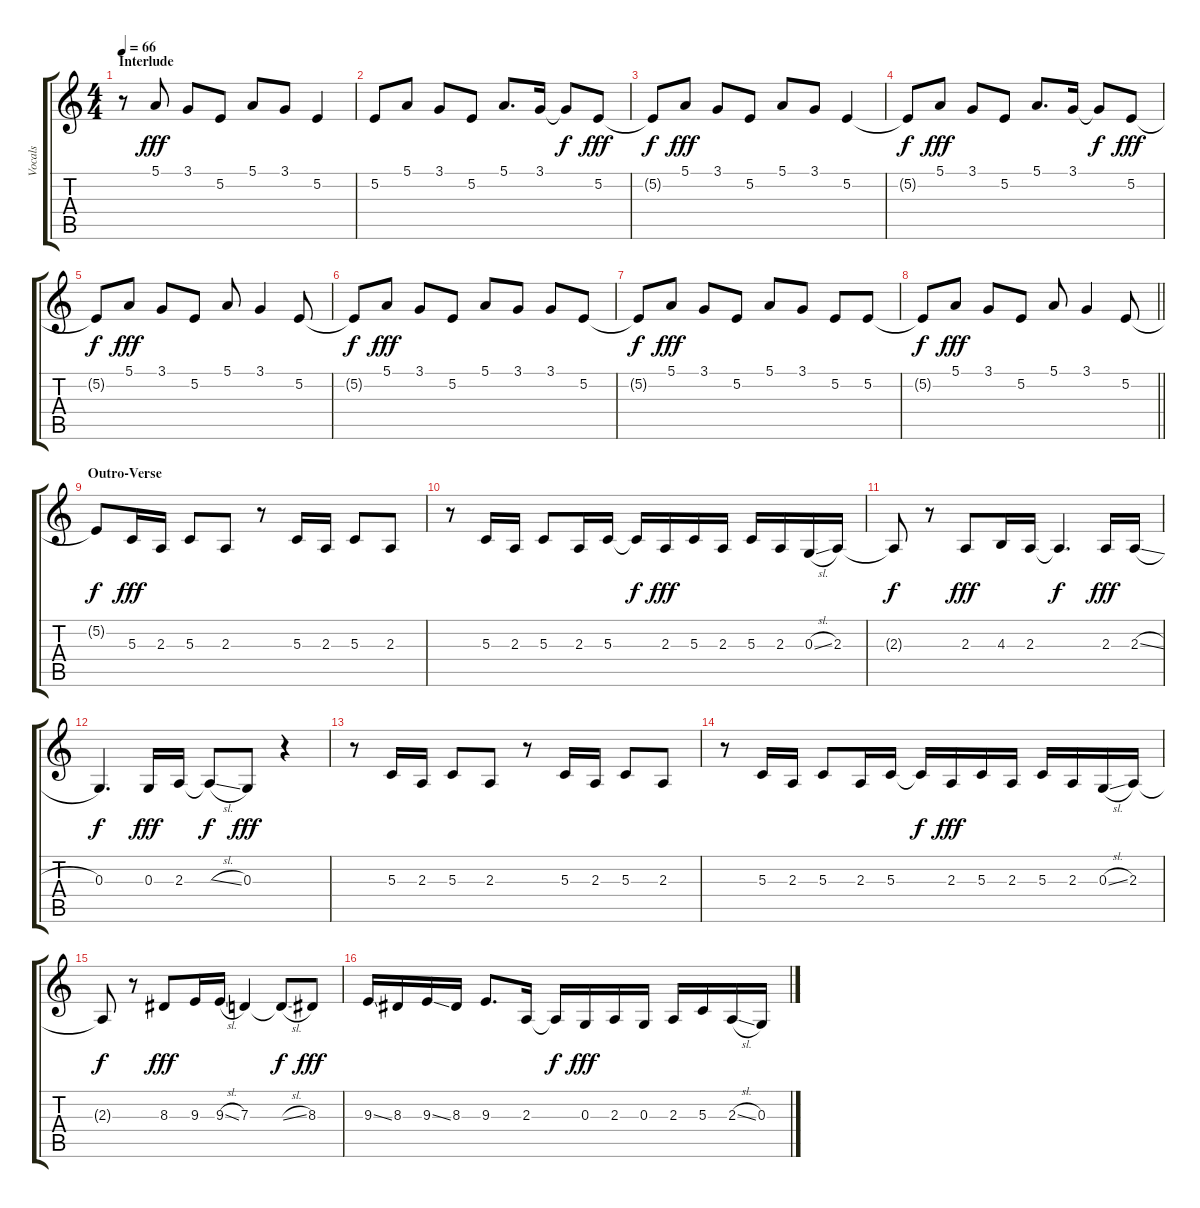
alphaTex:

\track ("Vocals" "Vocals") {instrument flute}
\staff {score tabs}
\tuning (E4 B3 G3 D3 A2 E2) {hide}
\ts (4 4)
\section ("" "Interlude")
\tempo 66
\clef g2
\ks c
r.8{dy fff} 5.1.8 3.1.8 5.2.8 5.1.8 3.1.8 5.2.4 |
5.2.8 5.1.8 3.1.8 5.2.8 5.1.8{d} 3.1.16 3.1{t}.8{dy f} 5.2.8{dy fff} |
5.2{t}.8{dy f} 5.1.8{dy fff} 3.1.8 5.2.8 5.1.8 3.1.8 5.2.4 |
5.2{t}.8{dy f} 5.1.8{dy fff} 3.1.8 5.2.8 5.1.8{d} 3.1.16 3.1{t}.8{dy f} 5.2.8{dy fff} |
5.2{t}.8{dy f} 5.1.8{dy fff} 3.1.8 5.2.8 5.1.8 3.1.4 5.2.8 |
5.2{t}.8{dy f} 5.1.8{dy fff} 3.1.8 5.2.8 5.1.8 3.1.8 3.1.8 5.2.8 |
5.2{t}.8{dy f} 5.1.8{dy fff} 3.1.8 5.2.8 5.1.8 3.1.8 5.2.8 5.2.8 |
\barLineRight lightlight
5.2{t}.8{dy f} 5.1.8{dy fff} 3.1.8 5.2.8 5.1.8 3.1.4 5.2.8 |
\section ("" "Outro-Verse")
5.2{t}.8{dy f} 5.3.16{dy fff} 2.3.16 5.3.8 2.3.8 r.8 5.3.16 2.3.16 5.3.8 2.3.8 |
r.8 5.3.16 2.3.16 5.3.8 2.3.16 5.3.16 5.3{t}.16{dy f} 2.3.16{dy fff} 5.3.16 2.3.16 5.3.16 2.3.16 0.3{sl}.16 2.3.16 |
2.3{t}.8{dy f} r.8 2.3.8{dy fff} 4.3.16 2.3.16 2.3{t}.4{d dy f} 2.3.16{dy fff} 2.3{sl}.16 |
0.3.4{d dy f} 0.3.16{dy fff} 2.3.16 2.3{sl t}.8{dy f} 0.3.8{dy fff} r.4 |
r.8 5.3.16 2.3.16 5.3.8 2.3.8 r.8 5.3.16 2.3.16 5.3.8 2.3.8 |
r.8 5.3.16 2.3.16 5.3.8 2.3.16 5.3.16 5.3{t}.16{dy f} 2.3.16{dy fff} 5.3.16 2.3.16 5.3.16 2.3.16 0.3{sl}.16 2.3.16 |
2.3{t}.8{dy f} r.8 8.3.8{dy fff} 9.3.16 9.3{sl}.16 7.3.4 7.3{sl t}.8{dy f} 8.3.8{dy fff} |
9.3{ss}.16 8.3.16 9.3{ss}.16 8.3.16 9.3.8{d} 2.3.16 2.3{t}.16{dy f} 0.3.16{dy fff} 2.3.16 0.3.16 2.3.16 5.3.16 2.3{sl}.16 0.3.16
